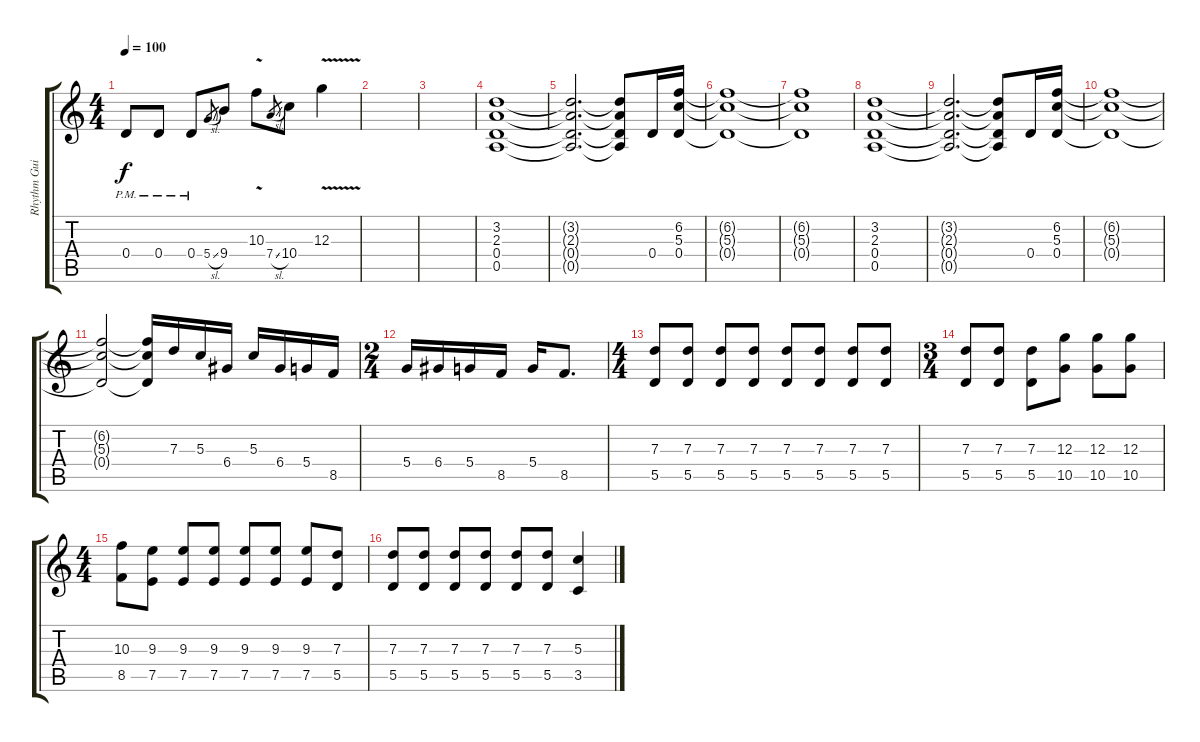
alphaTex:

\track ("Rhythm Guitar 1" "Rhythm Gui") {instrument distortionguitar}
\staff {score tabs}
\tuning (E4 B3 G3 D3 A2 E2) {hide}
\ts (4 4)
\tempo 100
\clef g2
\ks c
0.4{pm}.8{dy f} 0.4{pm}.8 0.4{pm}.8 5.4{sl}.8{gr} 9.4.8 10.3{v}.8 7.4{sl}.8{gr} 10.4.8 12.3{v}.4 |
|
|
(3.2 2.3 0.4 0.5).1 |
(3.2{t} 2.3{t} 0.4{t} 0.5{t}).2{d} (3.2{t} 2.3{t} 0.4{t} 0.5{t}).8 0.4.16 (6.2 5.3 0.4).16 |
(6.2{t} 5.3{t} 0.4{t}).1 |
(6.2{t} 5.3{t} 0.4{t}).1 |
(3.2 2.3 0.4 0.5).1 |
(3.2{t} 2.3{t} 0.4{t} 0.5{t}).2{d} (3.2{t} 2.3{t} 0.4{t} 0.5{t}).8 0.4.16 (6.2 5.3 0.4).16 |
(6.2{t} 5.3{t} 0.4{t}).1 |
(6.2{t} 5.3{t} 0.4{t}).2 (6.2{t} 5.3{t} 0.4{t}).16 7.3.16 5.3.16 6.4.16 5.3.16 6.4.16 5.4.16 8.5.16 |
\ts (2 4)
5.4.16 6.4.16 5.4.16 8.5.16 5.4.16 8.5.8{d} |
\ts (4 4)
(7.3 5.5).8 (7.3 5.5).8 (7.3 5.5).8 (7.3 5.5).8 (7.3 5.5).8 (7.3 5.5).8 (7.3 5.5).8 (7.3 5.5).8 |
\ts (3 4)
(7.3 5.5).8 (7.3 5.5).8 (7.3 5.5).8 (12.3 10.5).8 (12.3 10.5).8 (12.3 10.5).8 |
\ts (4 4)
(10.3 8.5).8 (9.3 7.5).8 (9.3 7.5).8 (9.3 7.5).8 (9.3 7.5).8 (9.3 7.5).8 (9.3 7.5).8 (7.3 5.5).8 |
(7.3 5.5).8 (7.3 5.5).8 (7.3 5.5).8 (7.3 5.5).8 (7.3 5.5).8 (7.3 5.5).8 (5.3 3.5).4
